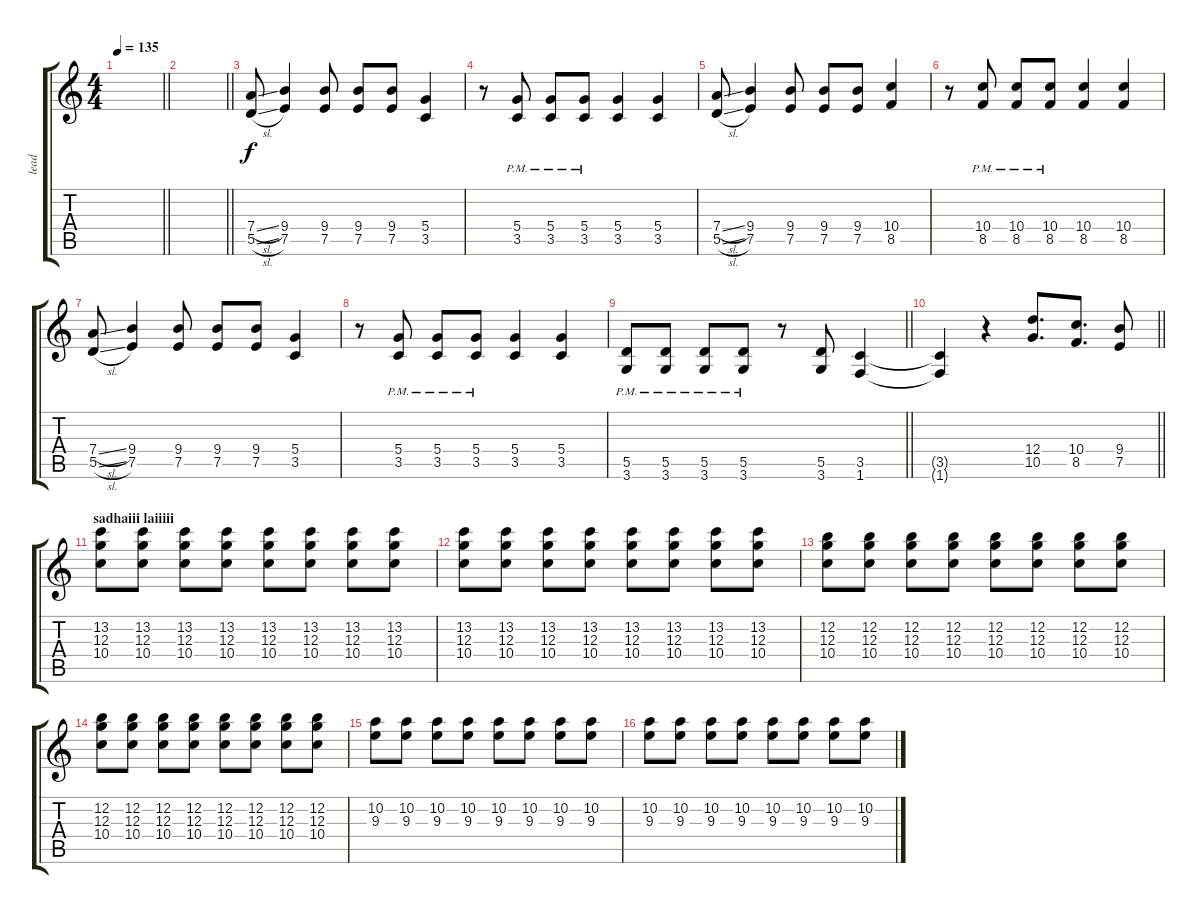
\track ("lead" "lead") {mute instrument overdrivenguitar}
\staff {score tabs}
\tuning (E4 B3 G3 D3 A2 E2) {hide}
\ts (4 4)
\tempo 135
\clef g2
\barLineRight lightlight
\ks c
|
\barLineRight lightlight
|
(7.4{sl} 5.5{sl}).8 (9.4 7.5).4 (9.4 7.5).8 (9.4 7.5).8 (9.4 7.5).8 (5.4 3.5).4 |
r.8 (5.4 3.5{pm}).8 (5.4{pm} 3.5).8 (5.4{pm} 3.5).8 (5.4 3.5).4 (5.4 3.5).4 |
(7.4{sl} 5.5{sl}).8 (9.4 7.5).4 (9.4 7.5).8 (9.4 7.5).8 (9.4 7.5).8 (10.4 8.5).4 |
r.8 (10.4{pm} 8.5).8 (10.4{pm} 8.5).8 (10.4{pm} 8.5).8 (10.4 8.5).4 (10.4 8.5).4 |
(7.4{sl} 5.5{sl}).8 (9.4 7.5).4 (9.4 7.5).8 (9.4 7.5).8 (9.4 7.5).8 (5.4 3.5).4 |
r.8 (5.4{pm} 3.5).8 (5.4{pm} 3.5).8 (5.4{pm} 3.5).8 (5.4 3.5).4 (5.4 3.5).4 |
\barLineRight lightlight
(5.5{pm} 3.6).8 (5.5{pm} 3.6).8 (5.5{pm} 3.6).8 (5.5{pm} 3.6).8 r.8 (5.5 3.6).8 (3.5 1.6).4 |
\barLineRight lightlight
(3.5{t} 1.6{t}).4 r.4 (12.4 10.5).8{d} (10.4 8.5).8{d} (9.4 7.5).8 |
\section ("" "sadhaiii laiiiii")
(13.2 12.3 10.4).8 (13.2 12.3 10.4).8 (13.2 12.3 10.4).8 (13.2 12.3 10.4).8 (13.2 12.3 10.4).8 (13.2 12.3 10.4).8 (13.2 12.3 10.4).8 (13.2 12.3 10.4).8 |
(13.2 12.3 10.4).8 (13.2 12.3 10.4).8 (13.2 12.3 10.4).8 (13.2 12.3 10.4).8 (13.2 12.3 10.4).8 (13.2 12.3 10.4).8 (13.2 12.3 10.4).8 (13.2 12.3 10.4).8 |
(12.2 12.3 10.4).8 (12.2 12.3 10.4).8 (12.2 12.3 10.4).8 (12.2 12.3 10.4).8 (12.2 12.3 10.4).8 (12.2 12.3 10.4).8 (12.2 12.3 10.4).8 (12.2 12.3 10.4).8 |
(12.2 12.3 10.4).8 (12.2 12.3 10.4).8 (12.2 12.3 10.4).8 (12.2 12.3 10.4).8 (12.2 12.3 10.4).8 (12.2 12.3 10.4).8 (12.2 12.3 10.4).8 (12.2 12.3 10.4).8 |
(10.2 9.3).8 (10.2 9.3).8 (10.2 9.3).8 (10.2 9.3).8 (10.2 9.3).8 (10.2 9.3).8 (10.2 9.3).8 (10.2 9.3).8 |
(10.2 9.3).8 (10.2 9.3).8 (10.2 9.3).8 (10.2 9.3).8 (10.2 9.3).8 (10.2 9.3).8 (10.2 9.3).8 (10.2 9.3).8
